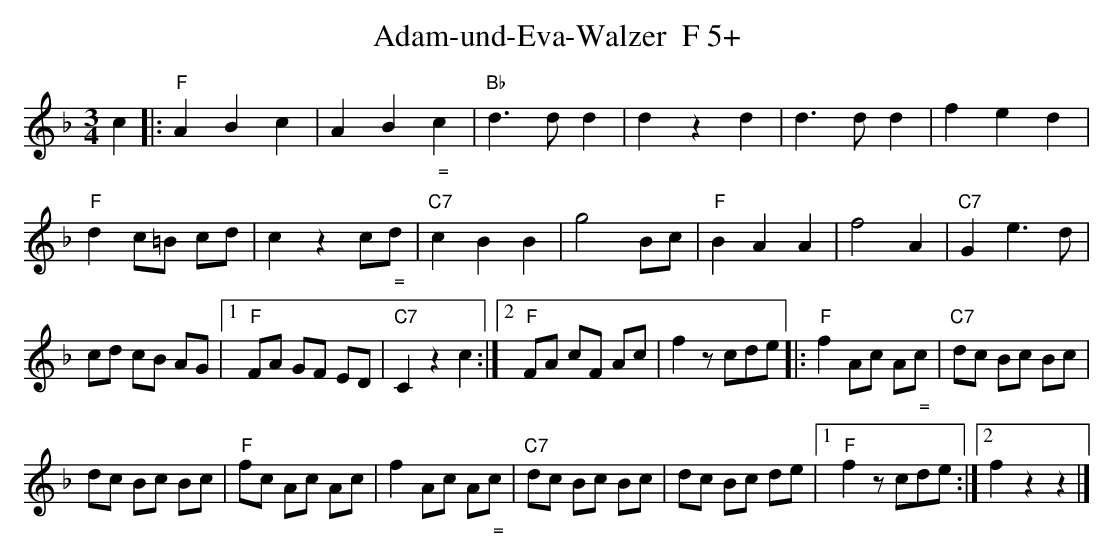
X:1
T:Adam-und-Eva-Walzer  F 5+
M:3/4
L:1/4
K:F %%MIDI gchordon
c|: "F"ABc | AB"_ ="c | "Bb"d>dd | dzd | d>dd | fed |
"F"dc/2=B/2 c/2d/2 | czc/2"_ ="d/2 | "C7"cBB | g2B/2c/2 | "F"BAA | f2A | "C7"Ge>d | [L:1/8]
cd cB AG |1 "F"FA GF ED | "C7"C2z2c2 :|2 "F"FA cF Ac | f2zcde |: "F"f2Ac A"_ ="c | "C7"dc Bc Bc |
dc Bc Bc | "F"fc Ac Ac | f2Ac A"_ ="c | "C7"dc Bc Bc | dc Bc de |1 "F"f2zcde :|2 f2z2z2 |]
